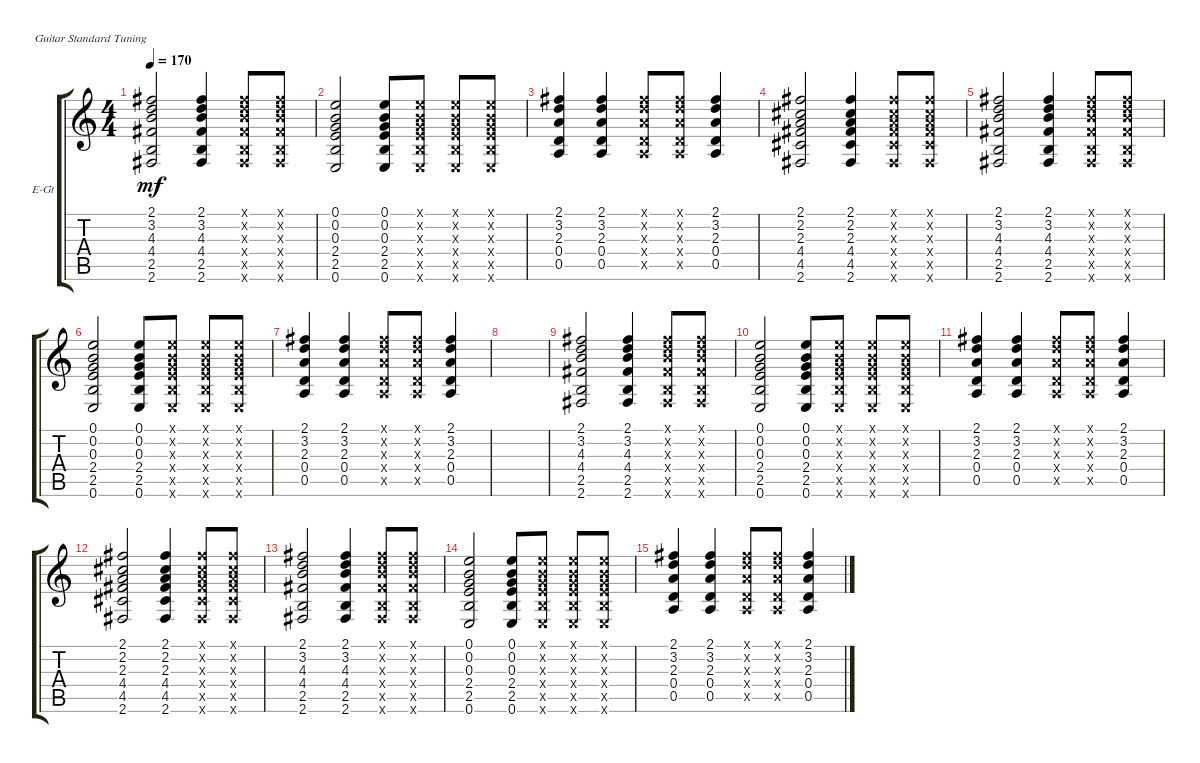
\defaultSystemsLayout 4
\bracketExtendMode groupsimilarinstruments
\firstSystemTrackNameOrientation horizontal
\otherSystemsTrackNameOrientation horizontal
\track ("Electric Guitar" "E-Gt") {instrument distortionguitar}
\staff {score tabs}
\tuning (E4 B3 G3 D3 A2 E2)
\ts (4 4)
\tempo 170
\clef g2
\scale
0.485477
\ks c
(2.5 4.4 4.3 3.2 2.1 2.6).2{dy mf instrument distortionguitar} (2.5 4.4 4.3 2.1 3.2 2.6).4 (2.5{x} 4.4{x} 4.3{x} 2.1{x} 3.2{x} 2.6{x}).8 (2.5{x} 4.4{x} 4.3{x} 2.1{x} 3.2{x} 2.6{x}).8 |
\scale
0.257261 (0.6 2.5 2.4 0.3 0.2 0.1).2 (0.6 2.5 2.4 0.3 0.2 0.1).8 (0.6{x} 2.5{x} 2.4{x} 0.3{x} 0.2{x} 0.1{x}).8 (0.6{x} 2.5{x} 2.4{x} 0.3{x} 0.2{x} 0.1{x}).8 (0.6{x} 2.5{x} 2.4{x} 0.3{x} 0.2{x} 0.1{x}).8 |
\scale
0.257261 (0.5 0.4 2.3 3.2 2.1).4 (0.5 0.4 2.3 3.2 2.1).4 (0.5{x} 0.4{x} 2.3{x} 3.2{x} 2.1{x}).8 (0.5{x} 0.4{x} 2.3{x} 3.2{x} 2.1{x}).8 (0.5 0.4 2.3 3.2 2.1).4 |
\scale
0.333333 (2.6 4.5 4.4 2.3 2.2 2.1).2 (2.6 4.5 4.4 2.3 2.2 2.1).4 (2.6{x} 4.5{x} 4.4{x} 2.3{x} 2.2{x} 2.1{x}).8 (2.6{x} 4.5{x} 4.4{x} 2.3{x} 2.2{x} 2.1{x}).8 |
\scale
0.333333 (2.5 4.4 4.3 3.2 2.1 2.6).2 (2.5 4.4 4.3 2.1 3.2 2.6).4 (2.5{x} 4.4{x} 4.3{x} 2.1{x} 3.2{x} 2.6{x}).8 (2.5{x} 4.4{x} 4.3{x} 2.1{x} 3.2{x} 2.6{x}).8 |
\scale
0.333333 (0.6 2.5 2.4 0.3 0.2 0.1).2 (0.6 2.5 2.4 0.3 0.2 0.1).8 (0.6{x} 2.5{x} 2.4{x} 0.3{x} 0.2{x} 0.1{x}).8 (0.6{x} 2.5{x} 2.4{x} 0.3{x} 0.2{x} 0.1{x}).8 (0.6{x} 2.5{x} 2.4{x} 0.3{x} 0.2{x} 0.1{x}).8 |
\scale
0.333333 (0.5 0.4 2.3 3.2 2.1).4 (0.5 0.4 2.3 3.2 2.1).4 (0.5{x} 0.4{x} 2.3{x} 3.2{x} 2.1{x}).8 (0.5{x} 0.4{x} 2.3{x} 3.2{x} 2.1{x}).8 (0.5 0.4 2.3 3.2 2.1).4 |
\scale
0.333333 |
\scale
0.333333 (2.5 4.4 4.3 3.2 2.1 2.6).2 (2.5 4.4 4.3 2.1 3.2 2.6).4 (2.5{x} 4.4{x} 4.3{x} 2.1{x} 3.2{x} 2.6{x}).8 (2.5{x} 4.4{x} 4.3{x} 2.1{x} 3.2{x} 2.6{x}).8 |
\scale
0.333333 (0.6 2.5 2.4 0.3 0.2 0.1).2 (0.6 2.5 2.4 0.3 0.2 0.1).8 (0.6{x} 2.5{x} 2.4{x} 0.3{x} 0.2{x} 0.1{x}).8 (0.6{x} 2.5{x} 2.4{x} 0.3{x} 0.2{x} 0.1{x}).8 (0.6{x} 2.5{x} 2.4{x} 0.3{x} 0.2{x} 0.1{x}).8 |
\scale
0.333333 (0.5 0.4 2.3 3.2 2.1).4 (0.5 0.4 2.3 3.2 2.1).4 (0.5{x} 0.4{x} 2.3{x} 3.2{x} 2.1{x}).8 (0.5{x} 0.4{x} 2.3{x} 3.2{x} 2.1{x}).8 (0.5 0.4 2.3 3.2 2.1).4 |
\scale
0.333333 (2.6 4.5 4.4 2.3 2.2 2.1).2 (2.6 4.5 4.4 2.3 2.2 2.1).4 (2.6{x} 4.5{x} 4.4{x} 2.3{x} 2.2{x} 2.1{x}).8 (2.6{x} 4.5{x} 4.4{x} 2.3{x} 2.2{x} 2.1{x}).8 |
\scale
0.333333 (2.5 4.4 4.3 3.2 2.1 2.6).2 (2.5 4.4 4.3 2.1 3.2 2.6).4 (2.5{x} 4.4{x} 4.3{x} 2.1{x} 3.2{x} 2.6{x}).8 (2.5{x} 4.4{x} 4.3{x} 2.1{x} 3.2{x} 2.6{x}).8 |
\scale
0.333333 (0.6 2.5 2.4 0.3 0.2 0.1).2 (0.6 2.5 2.4 0.3 0.2 0.1).8 (0.6{x} 2.5{x} 2.4{x} 0.3{x} 0.2{x} 0.1{x}).8 (0.6{x} 2.5{x} 2.4{x} 0.3{x} 0.2{x} 0.1{x}).8 (0.6{x} 2.5{x} 2.4{x} 0.3{x} 0.2{x} 0.1{x}).8 |
\scale
0.333333 (0.5 0.4 2.3 3.2 2.1).4 (0.5 0.4 2.3 3.2 2.1).4 (0.5{x} 0.4{x} 2.3{x} 3.2{x} 2.1{x}).8 (0.5{x} 0.4{x} 2.3{x} 3.2{x} 2.1{x}).8 (0.5 0.4 2.3 3.2 2.1).4
